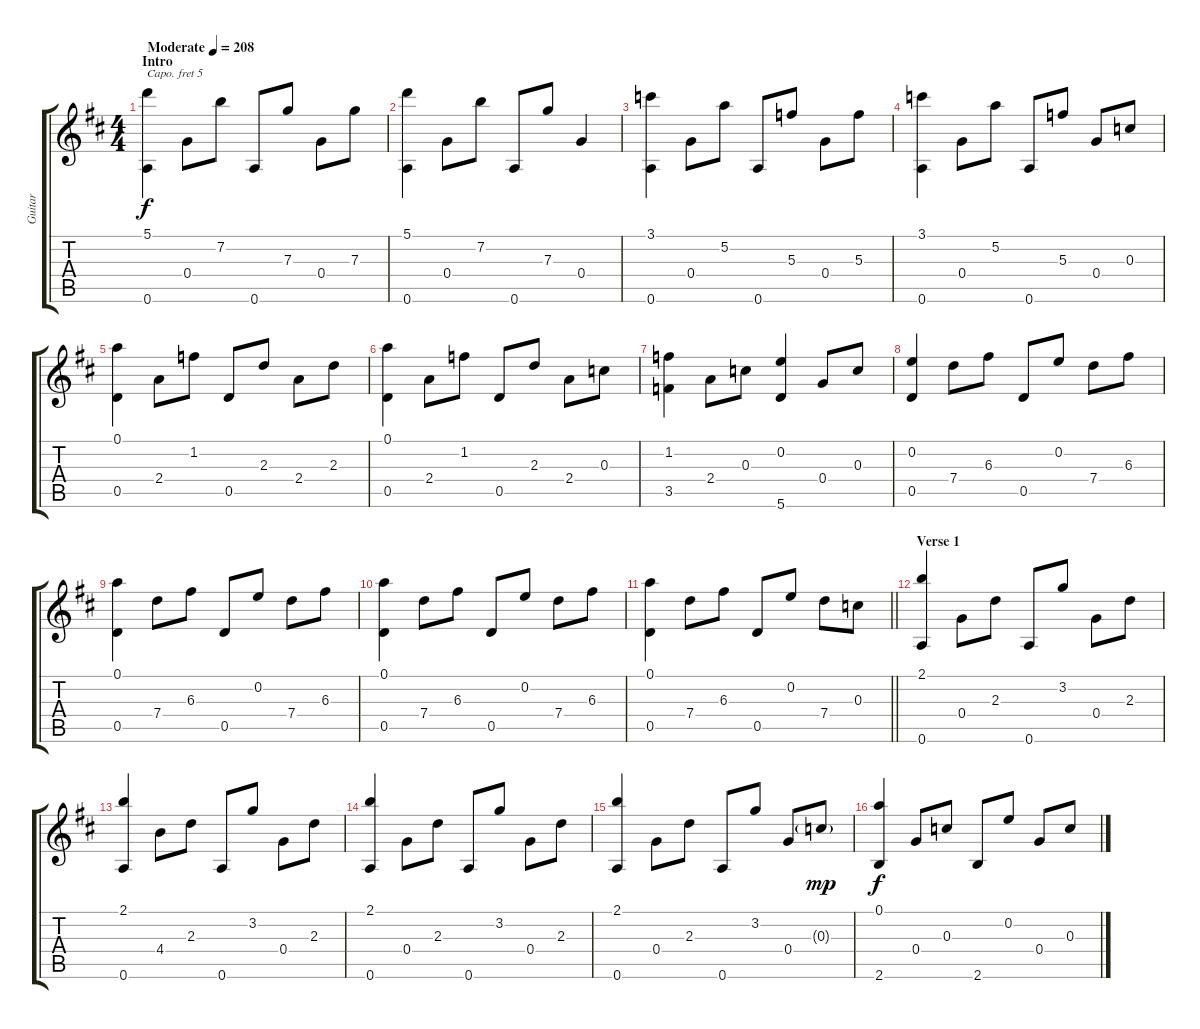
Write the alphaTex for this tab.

\track ("Guitar" "Guitar") {instrument acousticguitarnylon}
\staff {score tabs}
\capo 5
\tuning (E4 B3 G3 D3 A2 E2) {hide}
\ts (4 4)
\section ("" "Intro")
\tempo (208 "Moderate")
\clef g2
\ks d
(5.1 0.6).4{dy f instrument acousticguitarnylon} 0.4.8 7.2.8 0.6.8 7.3.8 0.4.8 7.3.8 |
(5.1 0.6).4 0.4.8 7.2.8 0.6.8 7.3.8 0.4.4 |
(3.1 0.6).4 0.4.8 5.2.8 0.6.8 5.3.8 0.4.8 5.3.8 |
(3.1 0.6).4 0.4.8 5.2.8 0.6.8 5.3.8 0.4.8 0.3.8 |
(0.1 0.5).4 2.4.8 1.2.8 0.5.8 2.3.8 2.4.8 2.3.8 |
(0.1 0.5).4 2.4.8 1.2.8 0.5.8 2.3.8 2.4.8 0.3.8 |
(1.2 3.5).4 2.4.8 0.3.8 (0.2 5.6).4 0.4.8 0.3.8 |
(0.2 0.5).4 7.4.8 6.3.8 0.5.8 0.2.8 7.4.8 6.3.8 |
(0.1 0.5).4 7.4.8 6.3.8 0.5.8 0.2.8 7.4.8 6.3.8 |
(0.1 0.5).4 7.4.8 6.3.8 0.5.8 0.2.8 7.4.8 6.3.8 |
\barLineRight lightlight
(0.1 0.5).4 7.4.8 6.3.8 0.5.8 0.2.8 7.4.8 0.3.8 |
\section ("" "Verse 1")
(2.1 0.6).4 0.4.8 2.3.8 0.6.8 3.2.8 0.4.8 2.3.8 |
(2.1 0.6).4 4.4.8 2.3.8 0.6.8 3.2.8 0.4.8 2.3.8 |
(2.1 0.6).4 0.4.8 2.3.8 0.6.8 3.2.8 0.4.8 2.3.8 |
(2.1 0.6).4 0.4.8 2.3.8 0.6.8 3.2.8 0.4.8 0.3{g}.8{dy mp} |
(0.1 2.6).4{dy f} 0.4.8 0.3.8 2.6.8 0.2.8 0.4.8 0.3.8
